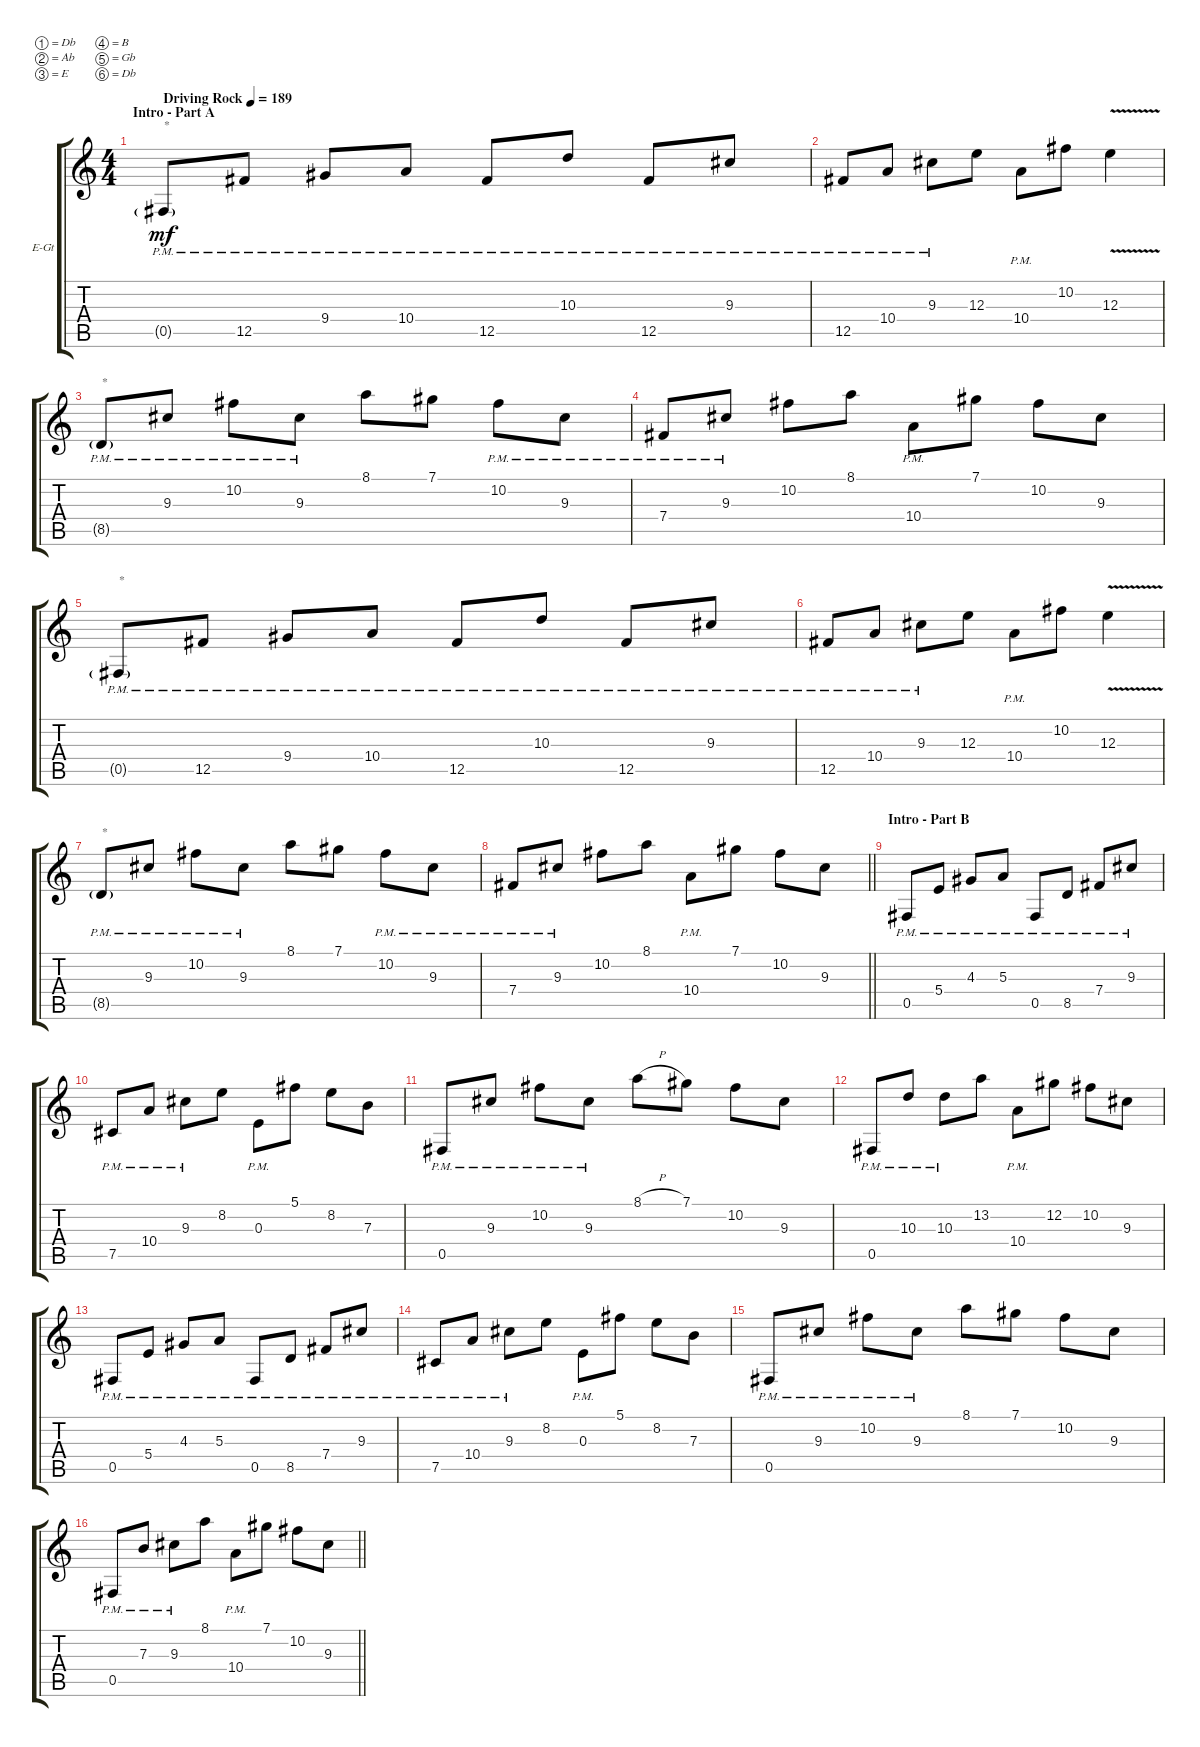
\bracketExtendMode groupsimilarinstruments
\firstSystemTrackNameOrientation horizontal
\otherSystemsTrackNameOrientation horizontal
\track ("Electric Guitar 2" "E-Gt") {instrument distortionguitar}
\staff {score tabs}
\tuning (Db4 Ab3 E3 B2 Gb2 Db2)
\ts (4 4)
\beaming (8 2 2 2 2)
\section ("" "Intro - Part A")
\tempo (189 "Driving Rock")
\clef g2
\ks c
0.5{g pm}.8{txt "*" dy mf instrument distortionguitar} 12.5{pm}.8 9.4{pm}.8 10.4{pm}.8 12.5{pm}.8 10.3{pm}.8 12.5{pm}.8 9.3{pm}.8 |
12.5{pm}.8 10.4{pm}.8 9.3{pm}.8 12.3.8 10.4{pm}.8 10.2.8 12.3{v}.4 |
8.5{g pm}.8{txt "*"} 9.3{pm}.8 10.2{pm}.8 9.3{pm}.8 8.1.8 7.1.8 10.2{pm}.8 9.3{pm}.8 |
7.4{pm}.8 9.3{pm}.8 10.2.8 8.1.8 10.4{pm}.8 7.1.8 10.2.8 9.3.8 |
0.5{g pm}.8{txt "*"} 12.5{pm}.8 9.4{pm}.8 10.4{pm}.8 12.5{pm}.8 10.3{pm}.8 12.5{pm}.8 9.3{pm}.8 |
12.5{pm}.8 10.4{pm}.8 9.3{pm}.8 12.3.8 10.4{pm}.8 10.2.8 12.3{v}.4 |
8.5{g pm}.8{txt "*"} 9.3{pm}.8 10.2{pm}.8 9.3{pm}.8 8.1.8 7.1.8 10.2{pm}.8 9.3{pm}.8 |
\barLineRight lightlight
7.4{pm}.8 9.3{pm}.8 10.2.8 8.1.8 10.4{pm}.8 7.1.8 10.2.8 9.3.8 |
\section ("" "Intro - Part B")
0.5{pm}.8 5.4{pm}.8 4.3{pm}.8 5.3{pm}.8 0.5{pm}.8 8.5{pm}.8 7.4{pm}.8 9.3{pm}.8 |
7.5{pm}.8 10.4{pm}.8 9.3{pm}.8 8.2.8 0.3{pm}.8 5.1.8 8.2.8 7.3.8 |
0.5{pm}.8 9.3{pm}.8 10.2{pm}.8 9.3{pm}.8 8.1{h}.8 7.1.8 10.2.8 9.3.8 |
0.5{pm}.8 10.3{pm}.8 10.3{pm}.8 13.2.8 10.4{pm}.8 12.2.8 10.2.8 9.3.8 |
0.5{pm}.8 5.4{pm}.8 4.3{pm}.8 5.3{pm}.8 0.5{pm}.8 8.5{pm}.8 7.4{pm}.8 9.3{pm}.8 |
7.5{pm}.8 10.4{pm}.8 9.3{pm}.8 8.2.8 0.3{pm}.8 5.1.8 8.2.8 7.3.8 |
0.5{pm}.8 9.3{pm}.8 10.2{pm}.8 9.3{pm}.8 8.1.8 7.1.8 10.2.8 9.3.8 |
\tempo (184 "Moderate Rock" 1 hide)
\barLineRight lightlight
0.5{pm}.8 7.3{pm}.8 9.3{pm}.8 8.1.8 10.4{pm}.8 7.1.8 10.2.8 9.3.8
